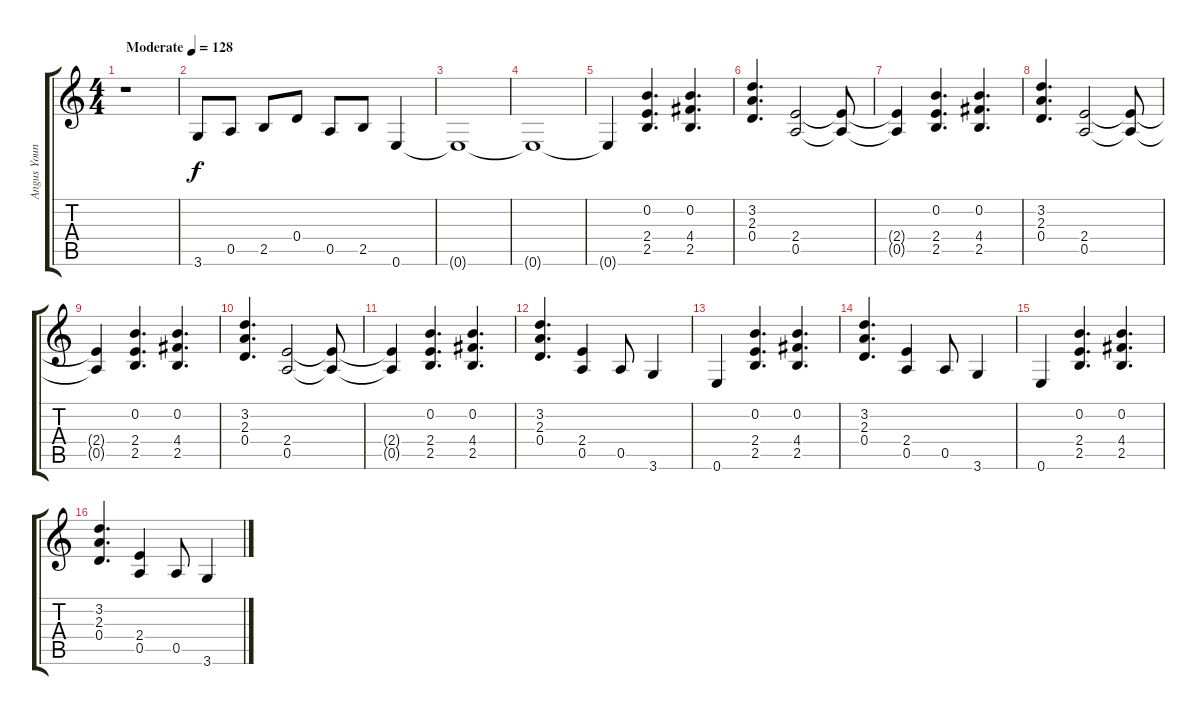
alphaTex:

\track ("Angus Young" "Angus Youn") {instrument distortionguitar}
\staff {score tabs}
\tuning (E4 B3 G3 D3 A2 E2) {hide}
\ts (4 4)
\tempo (128 "Moderate")
\clef g2
\ks c
r.1{dy f instrument distortionguitar} |
3.6.8 0.5.8 2.5.8 0.4.8 0.5.8 2.5.8 0.6.4 |
0.6{t}.1 |
0.6{t}.1 |
0.6{t}.4 (0.2 2.4 2.5).4{d} (0.2 4.4 2.5).4{d} |
(3.2 2.3 0.4).4{d} (2.4 0.5).2 (2.4{t} 0.5{t}).8 |
(2.4{t} 0.5{t}).4 (0.2 2.4 2.5).4{d} (0.2 4.4 2.5).4{d} |
(3.2 2.3 0.4).4{d} (2.4 0.5).2 (2.4{t} 0.5{t}).8 |
(2.4{t} 0.5{t}).4 (0.2 2.4 2.5).4{d} (0.2 4.4 2.5).4{d} |
(3.2 2.3 0.4).4{d} (2.4 0.5).2 (2.4{t} 0.5{t}).8 |
(2.4{t} 0.5{t}).4 (0.2 2.4 2.5).4{d} (0.2 4.4 2.5).4{d} |
(3.2 2.3 0.4).4{d} (2.4 0.5).4 0.5.8 3.6.4 |
0.6.4 (0.2 2.4 2.5).4{d} (0.2 4.4 2.5).4{d} |
(3.2 2.3 0.4).4{d} (2.4 0.5).4 0.5.8 3.6.4 |
0.6.4 (0.2 2.4 2.5).4{d} (0.2 4.4 2.5).4{d} |
(3.2 2.3 0.4).4{d} (2.4 0.5).4 0.5.8 3.6.4
